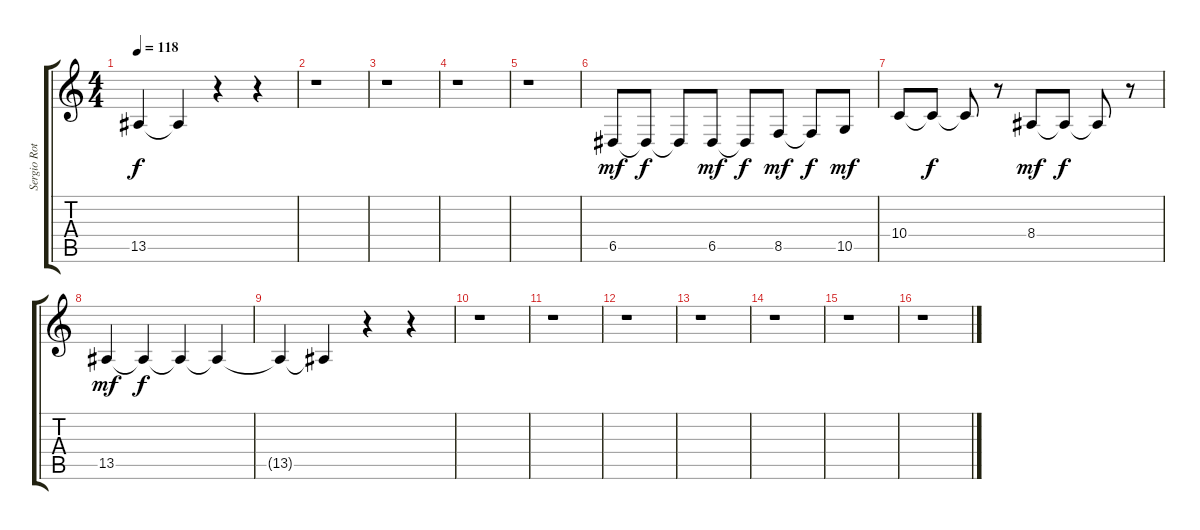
\track ("Sergio Rotman" "Sergio Rot") {instrument tenorsax}
\staff {score tabs}
\tuning (E4 B3 G3 D3 A2 E2) {hide}
\ts (4 4)
\tempo 118
\clef g2
\ks c
13.5{t}.4{dy f} 13.5{t}.4 r.4 r.4 |
r.1 |
r.1 |
r.1 |
r.1 |
6.5.8{dy mf} 6.5{t}.8{dy f} 6.5{t}.8 6.5.8{dy mf} 6.5{t}.8{dy f} 8.5.8{dy mf} 8.5{t}.8{dy f} 10.5.8{dy mf} |
10.4.8 10.4{t}.8{dy f} 10.4{t}.8 r.8 8.4.8{dy mf} 8.4{t}.8{dy f} 8.4{t}.8 r.8 |
13.5.4{dy mf} 13.5{t}.4{dy f} 13.5{t}.4 13.5{t}.4 |
13.5{t}.4 13.5{t}.4 r.4 r.4 |
r.1 |
r.1 |
r.1 |
r.1 |
r.1 |
r.1 |
r.1
